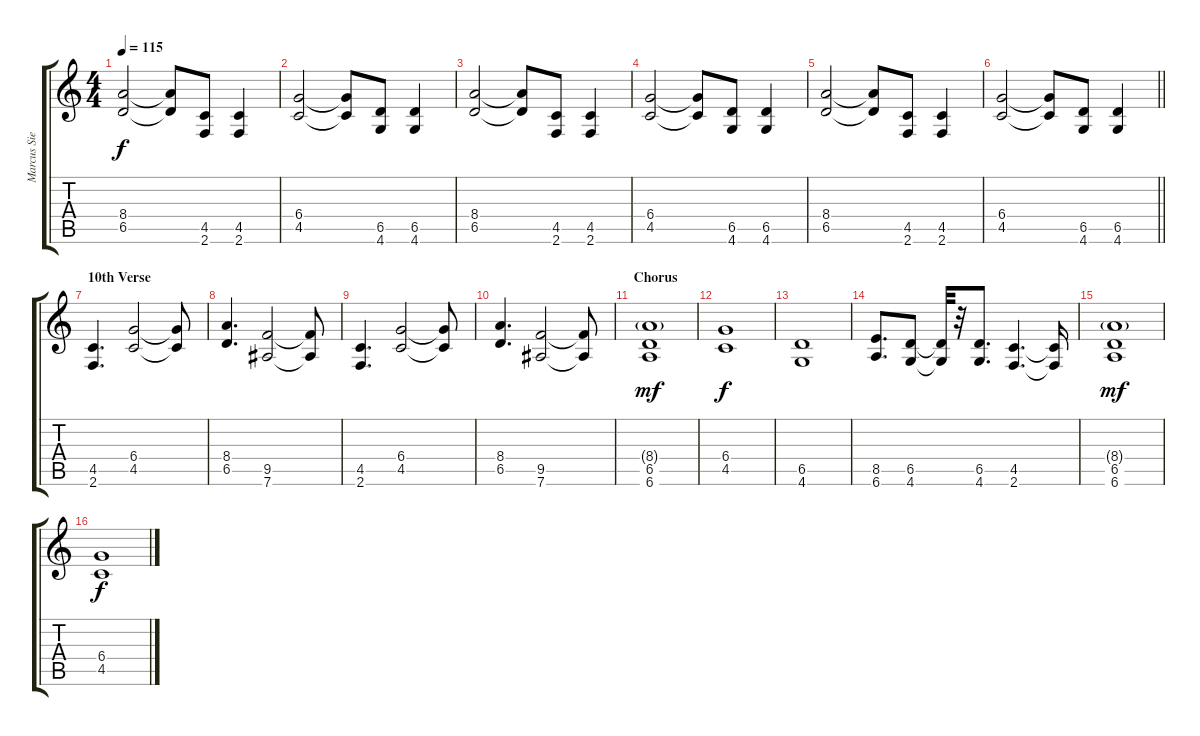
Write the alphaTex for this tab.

\track ("Marcus Siepen" "Marcus Sie") {instrument distortionguitar}
\staff {score tabs}
\tuning (Eb4 Bb3 Gb3 Db3 Ab2 Eb2) {hide}
\ts (4 4)
\tempo 115
\clef g2
\ks c
(8.4 6.5).2{dy f} (8.4{t} 6.5{t}).8 (4.5 2.6).8 (4.5 2.6).4 |
(6.4 4.5).2 (6.4{t} 4.5{t}).8 (6.5 4.6).8 (6.5 4.6).4 |
(8.4 6.5).2 (8.4{t} 6.5{t}).8 (4.5 2.6).8 (4.5 2.6).4 |
(6.4 4.5).2 (6.4{t} 4.5{t}).8 (6.5 4.6).8 (6.5 4.6).4 |
(8.4 6.5).2 (8.4{t} 6.5{t}).8 (4.5 2.6).8 (4.5 2.6).4 |
\barLineRight lightlight
(6.4 4.5).2 (6.4{t} 4.5{t}).8 (6.5 4.6).8 (6.5 4.6).4 |
\section ("" "10th Verse")
(4.5 2.6).4{d} (6.4 4.5).2 (6.4{t} 4.5{t}).8 |
(8.4 6.5).4{d} (9.5 7.6).2 (9.5{t} 7.6{t}).8 |
(4.5 2.6).4{d} (6.4 4.5).2 (6.4{t} 4.5{t}).8 |
(8.4 6.5).4{d} (9.5 7.6).2 (9.5{t} 7.6{t}).8 |
\section ("" "Chorus")
(8.4{g} 6.5 6.6).1{dy mf} |
(6.4 4.5).1{dy f} |
(6.5 4.6).1 |
(8.5 6.6).8{d} (6.5 4.6).8 (6.5{t} 4.6{t}).32 r.32 (6.5 4.6).8{d} (4.5 2.6).4{d} (4.5{t} 2.6{t}).16 |
(8.4{g} 6.5 6.6).1{dy mf} |
(6.4 4.5).1{dy f}
